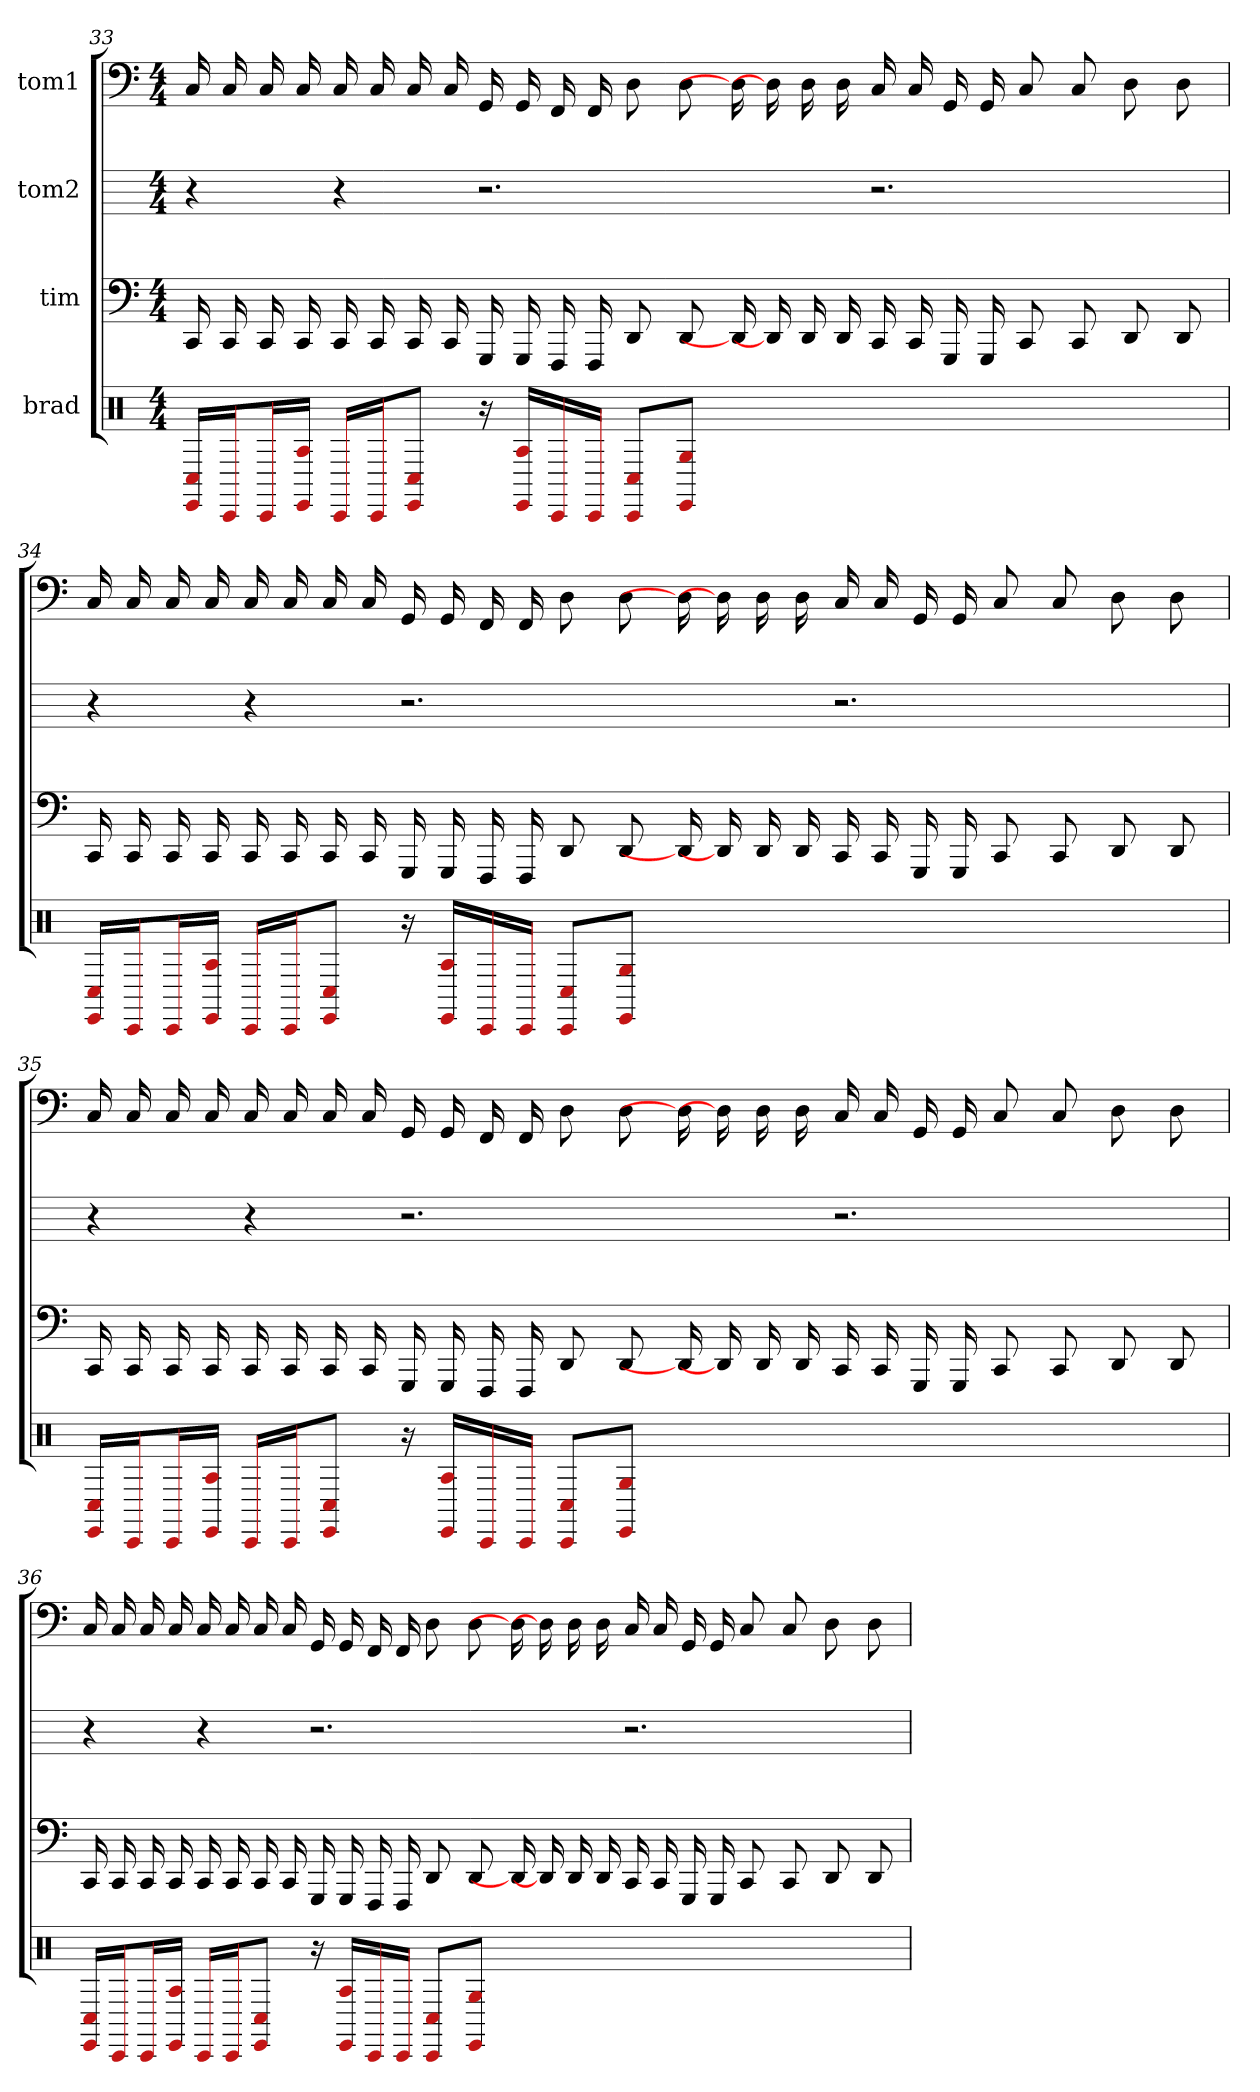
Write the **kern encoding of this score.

**kern	**kern	**kern	**kern
*part4	*part3	*part2	*part1
*staff4	*staff3	*staff2	*staff1
*I"brad	*I"tim	*I"tom2	*I"tom1
*clefX	*	*	*
*k[]	*k[]	*k[]	*k[]
*M4/4	*M4/4	*M4/4	*M4/4
*MM120	*MM120	*MM120	*MM120
=33	=33	=33	=33
16C#/ 16EE/LL	16CC	4r	16C
16CC/J	16CC	.	16C
16CC/L	16CC	.	16C
16A/ 16EE/JJ	16CC	.	16C
16CC/LL	16CC	4r	16C
16CC/J	16CC	.	16C
8C#/ 8EE/J	16CC	.	16C
.	16CC	.	16C
16r	16GGG	2.r	16GG
16A/ 16EE/LL	16GGG	.	16GG
16CC/	16FFF	.	16FF
16CC/JJ	16FFF	.	16FF
8C#/ 8CC/L	8DD	.	8D
8G/ 8EE/J	8DD	.	8D
1ryy	16DD]	.	16D]
.	16DD]	.	16D]
.	16DD	.	16D
.	16DD	.	16D
.	16CC	2.r	16C
.	16CC	.	16C
.	16GGG	.	16GG
.	16GGG	.	16GG
.	8CC	.	8C
.	8CC	.	8C
.	8DD	.	8D
.	8DD	.	8D
=34	=34	=34	=34
16C#/ 16EE/LL	16CC	4r	16C
16CC/J	16CC	.	16C
16CC/L	16CC	.	16C
16A/ 16EE/JJ	16CC	.	16C
16CC/LL	16CC	4r	16C
16CC/J	16CC	.	16C
8C#/ 8EE/J	16CC	.	16C
.	16CC	.	16C
16r	16GGG	2.r	16GG
16A/ 16EE/LL	16GGG	.	16GG
16CC/	16FFF	.	16FF
16CC/JJ	16FFF	.	16FF
8C#/ 8CC/L	8DD	.	8D
8G/ 8EE/J	8DD	.	8D
1ryy	16DD]	.	16D]
.	16DD]	.	16D]
.	16DD	.	16D
.	16DD	.	16D
.	16CC	2.r	16C
.	16CC	.	16C
.	16GGG	.	16GG
.	16GGG	.	16GG
.	8CC	.	8C
.	8CC	.	8C
.	8DD	.	8D
.	8DD	.	8D
=35	=35	=35	=35
16C#/ 16EE/LL	16CC	4r	16C
16CC/J	16CC	.	16C
16CC/L	16CC	.	16C
16A/ 16EE/JJ	16CC	.	16C
16CC/LL	16CC	4r	16C
16CC/J	16CC	.	16C
8C#/ 8EE/J	16CC	.	16C
.	16CC	.	16C
16r	16GGG	2.r	16GG
16A/ 16EE/LL	16GGG	.	16GG
16CC/	16FFF	.	16FF
16CC/JJ	16FFF	.	16FF
8C#/ 8CC/L	8DD	.	8D
8G/ 8EE/J	8DD	.	8D
1ryy	16DD]	.	16D]
.	16DD]	.	16D]
.	16DD	.	16D
.	16DD	.	16D
.	16CC	2.r	16C
.	16CC	.	16C
.	16GGG	.	16GG
.	16GGG	.	16GG
.	8CC	.	8C
.	8CC	.	8C
.	8DD	.	8D
.	8DD	.	8D
=36	=36	=36	=36
16C#/ 16EE/LL	16CC	4r	16C
16CC/J	16CC	.	16C
16CC/L	16CC	.	16C
16A/ 16EE/JJ	16CC	.	16C
16CC/LL	16CC	4r	16C
16CC/J	16CC	.	16C
8C#/ 8EE/J	16CC	.	16C
.	16CC	.	16C
16r	16GGG	2.r	16GG
16A/ 16EE/LL	16GGG	.	16GG
16CC/	16FFF	.	16FF
16CC/JJ	16FFF	.	16FF
8C#/ 8CC/L	8DD	.	8D
8G/ 8EE/J	8DD	.	8D
1ryy	16DD]	.	16D]
.	16DD]	.	16D]
.	16DD	.	16D
.	16DD	.	16D
.	16CC	2.r	16C
.	16CC	.	16C
.	16GGG	.	16GG
.	16GGG	.	16GG
.	8CC	.	8C
.	8CC	.	8C
.	8DD	.	8D
.	8DD	.	8D
=	=	=	=
*-	*-	*-	*-
